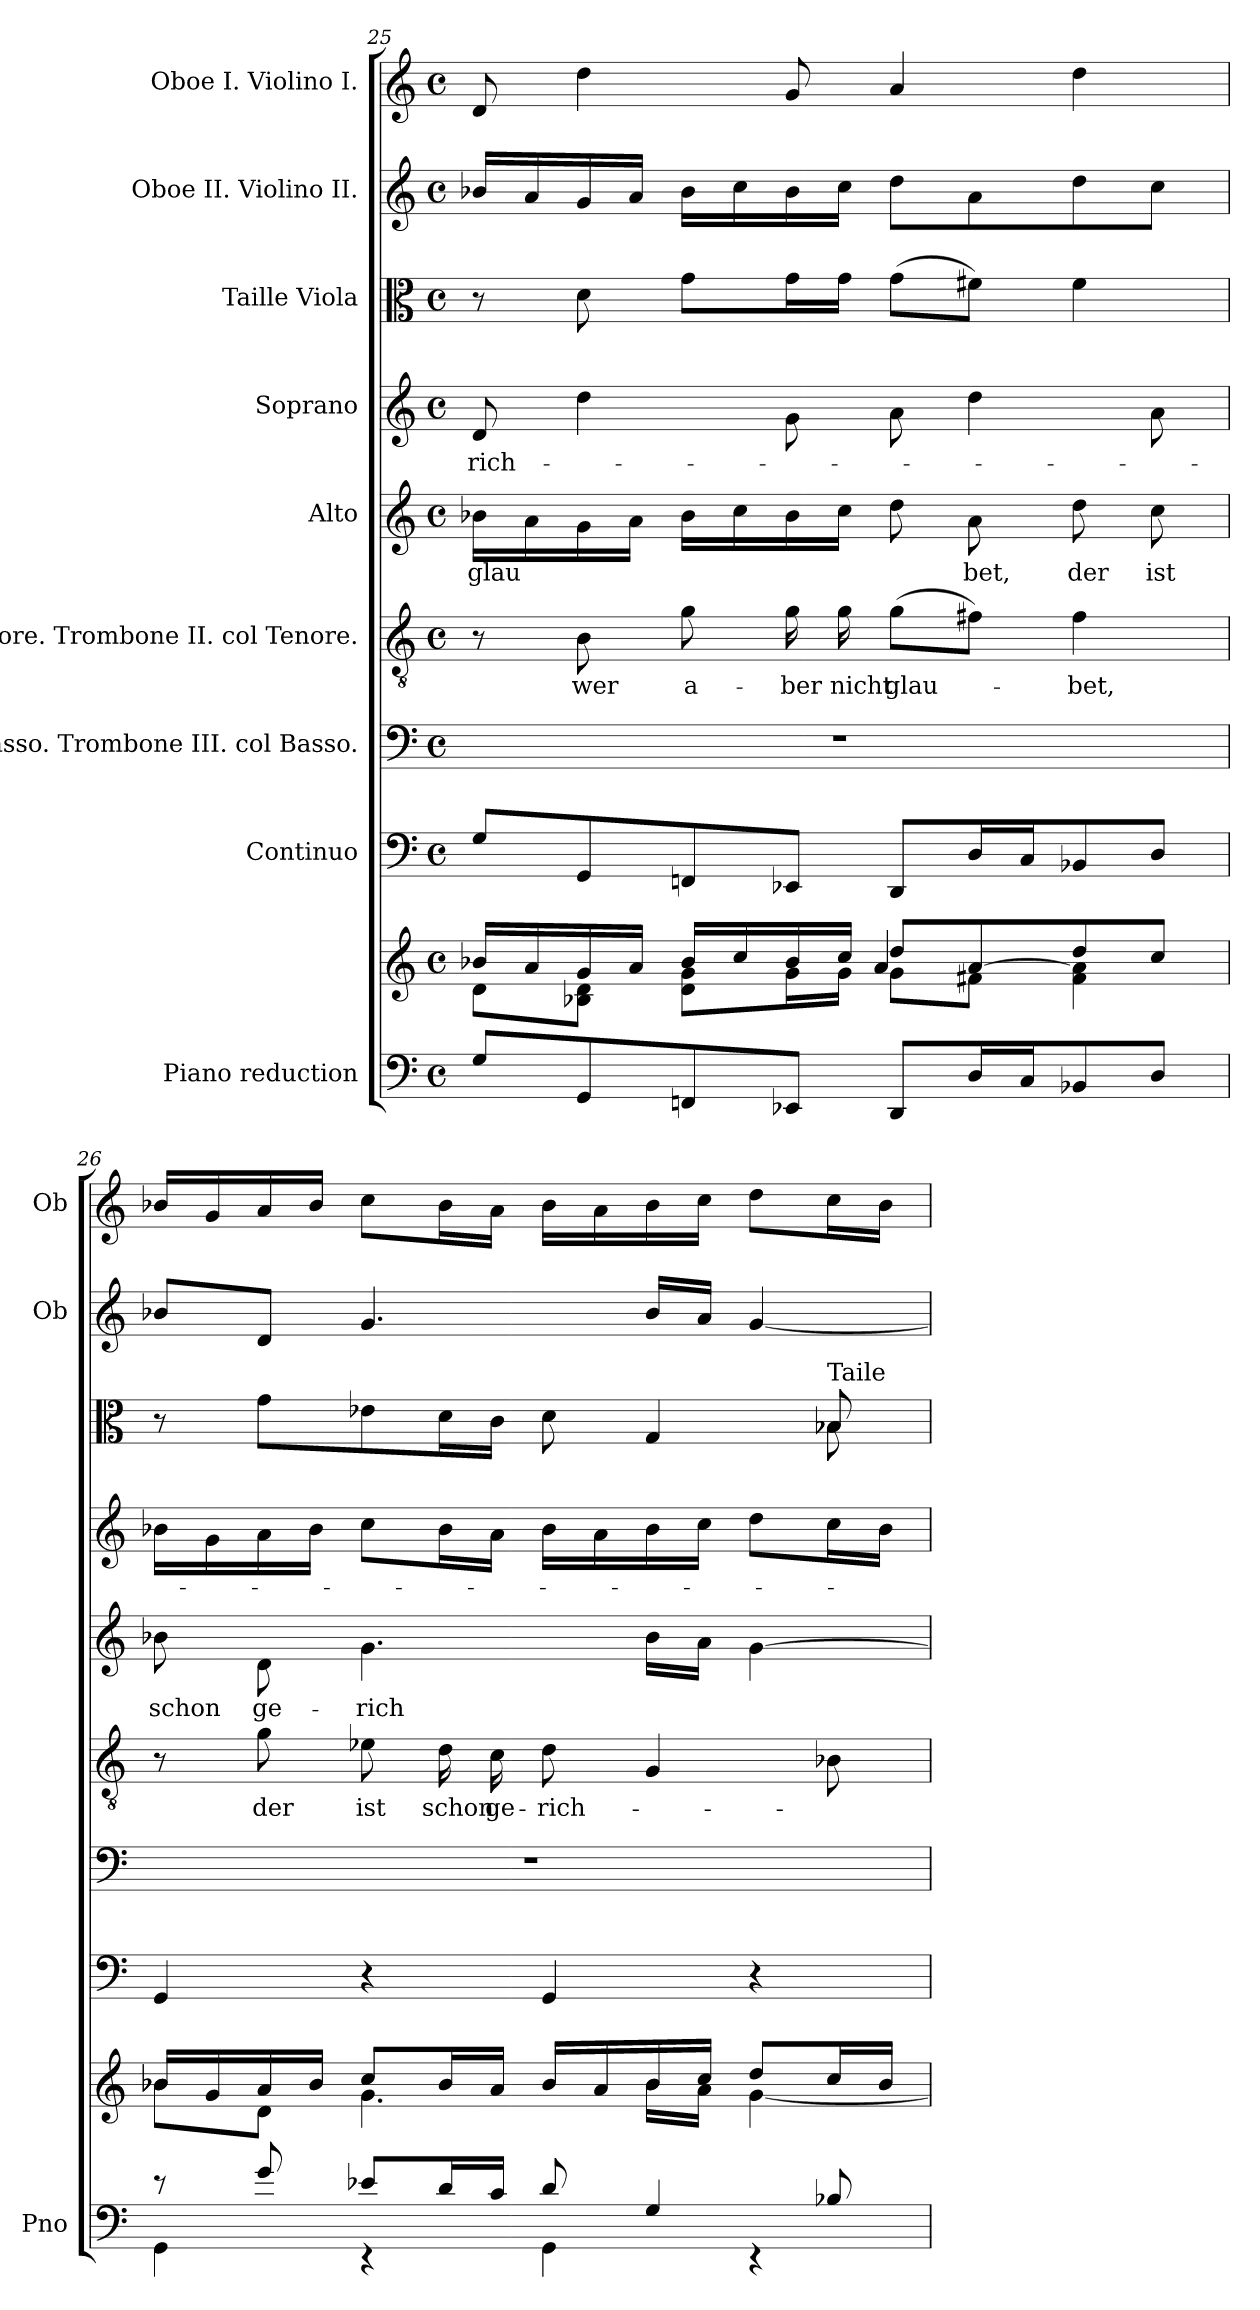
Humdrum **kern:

**kern	**kern	**kern	**kern	**kern	**text	**kern	**text	**kern	**text	**kern	**kern	**kern
*part9	*part9	*part8	*part7	*part6	*part6	*part5	*part5	*part4	*part4	*part3	*part2	*part1
*staff10	*staff9	*staff8	*staff7	*staff6	*staff6	*staff5	*staff5	*staff4	*staff4	*staff3	*staff2	*staff1
*I"Piano reduction	*	*I"Continuo	*I"Basso. Trombone III. col Basso.	*I"Tenore. Trombone II. col Tenore.	*	*I"Alto	*	*I"Soprano	*	*I"Taille Viola	*I"Oboe II. Violino II.	*I"Oboe I. Violino I.
*I'Pno	*	*	*	*	*	*	*	*	*	*	*I'Ob	*I'Ob
!!LO:PB:g=z
*clefF4	*clefG2	*clefF4	*clefF4	*clefGv2	*	*clefG2	*	*clefG2	*	*clefC3	*clefG2	*clefG2
*k[]	*k[]	*k[]	*k[]	*k[]	*	*k[]	*	*k[]	*	*k[]	*k[]	*k[]
*M4/4	*M4/4	*M4/4	*M4/4	*M4/4	*	*M4/4	*	*M4/4	*	*M4/4	*M4/4	*M4/4
*met(c)	*met(c)	*met(c)	*met(c)	*met(c)	*	*met(c)	*	*met(c)	*	*met(c)	*met(c)	*met(c)
=25	=25	=25	=25	=25	=25	=25	=25	=25	=25	=25	=25	=25
*	*^	*	*	*	*	*	*	*	*	*	*	*
*	*	*^	*	*	*	*	*	*	*	*	*	*	*
!	!	!	!	!	!	!	!	!	!LO:LY:b	!	!LO:LY:b	!	!	!
8G/L	16b-X/LL	8d\L	2ryy	8G/L	1r	8r	.	16b-X\LL	glau	8d/	-rich-	8r	16b-X/LL	8d/
.	16a/	.	.	.	.	.	.	16a\	.	.	.	.	16a/	.
!	!	!	!	!	!	!	!LO:LY:b	!	!	!	!	!	!	!
8GG/	16g/	8B-X\ 8d\J	.	8GG/	.	8B\	wer	16g\	.	4dd\	.	8d\	16g/	4dd\
.	16a/JJ	.	.	.	.	.	.	16a\JJ	.	.	.	.	16a/JJ	.
!	!	!	!	!	!	!	!LO:LY:b	!	!	!	!	!	!	!
8FFn/	16b-/LL	8d\ 8g\L	.	8FFn/	.	8g\	a-	16b-\LL	.	.	.	8g\L	16b-\LL	.
.	16cc/	.	.	.	.	.	.	16cc\	.	.	.	.	16cc\	.
!	!	!	!	!	!	!	!LO:LY:b	!	!	!	!	!	!	!
8EE-X/J	16b-/	16g\L	.	8EE-X/J	.	16g\	-ber	16b-\	.	8g\	.	16g\L	16b-\	8g/
!	!	!	!	!	!	!	!LO:LY:b	!	!	!	!	!	!	!
.	16cc/JJ	16g\JJ	.	.	.	16g\	nicht	16cc\JJ	.	.	.	16g\JJ	16cc\JJ	.
!	!	!	!	!	!	!	!LO:LY:b	!	!	!	!	!	!	!
8DD/L	8dd/L	8g\L	4a/	8DD/L	.	(>8g\L	glau-	8dd\	.	8a\	.	(>8g\L	8dd\L	4a/
!	!	!	!	!	!	!	!	!	!LO:LY:b	!	!	!	!	!
16D/L	[8a/	8f#X\J	.	16D/L	.	8f#X\J)	.	8a\	bet,	4dd\	.	8f#X\J)	8a\	.
16C/J	.	.	.	16C/J	.	.	.	.	.	.	.	.	.	.
!	!	!	!	!	!	!	!LO:LY:b	!	!LO:LY:b	!	!	!	!	!
8BB-X/	8dd/	4f#\ 4a\]	4ryy	8BB-X/	.	4f#\	-bet,	8dd\	der	.	.	4f#\	8dd\	4dd\
!	!	!	!	!	!	!	!	!	!LO:LY:b	!	!	!	!	!
8D/J	8cc/J	.	.	8D/J	.	.	.	8cc\	ist	8a\	.	.	8cc\J	.
*	*	*v	*v	*	*	*	*	*	*	*	*	*	*	*
=26	=26	=26	=26	=26	=26	=26	=26	=26	=26	=26	=26	=26	=26
*^	*	*	*	*	*	*	*	*	*	*	*	*	*
!	!	!	!	!	!	!	!	!	!LO:LY:b	!	!	!	!	!
*	*	*	*	*	*	*	*	*	*	*	*	*^	*	*
8r	4GG\	16b-X/LL	8b-\L	4GG/	1r	8r	.	8b-X\	schon	16b-X\LL	.	8r	8ryy	8b-X/L	16b-X/LL
.	.	16g/	.	.	.	.	.	.	.	16g\	.	.	.	.	16g/
!	!	!	!	!	!	!	!LO:LY:b	!	!LO:LY:b	!	!	!	!	!	!
8g/	.	16a/	8d\J	.	.	8g\	der	8d\	ge-	16a\	.	8g\L	8ryy	8d/J	16a/
.	.	16b-/JJ	.	.	.	.	.	.	.	16b-\JJ	.	.	.	.	16b-/JJ
!	!	!	!	!	!	!	!LO:LY:b	!	!LO:LY:b	!	!	!	!	!	!
8e-X/L	4r	8cc/L	4.g\	4r	.	8e-X\	ist	4.g\	-rich	8cc\L	.	8e-X\	4ryy	4.g/	8cc\L
!	!	!	!	!	!	!	!LO:LY:b	!	!	!	!	!	!	!	!
16d/L	.	16b-/L	.	.	.	16d\	schon	.	.	16b-\L	.	16d\L	.	.	16b-\L
!	!	!	!	!	!	!	!LO:LY:b	!	!	!	!	!	!	!	!
16c/JJ	.	16a/JJ	.	.	.	16c\	ge-	.	.	16a\JJ	.	16c\JJ	.	.	16a\JJ
!	!	!	!	!	!	!	!LO:LY:b	!	!	!	!	!	!	!	!
8d/	4GG\	16b-/LL	.	4GG/	.	8d\	-rich-	.	.	16b-\LL	.	8d\	4ryy	.	16b-\LL
.	.	16a/	.	.	.	.	.	.	.	16a\	.	.	.	.	16a\
4G/	.	16b-/	16b-\LL	.	.	4G/	.	16b-\LL	.	16b-\	.	4G/	.	16b-/LL	16b-\
.	.	16cc/JJ	16a\JJ	.	.	.	.	16a\JJ	.	16cc\JJ	.	.	.	16a/JJ	16cc\JJ
.	4r	8dd/L	[4g\	4r	.	.	.	[4g\	.	8dd\L	.	.	8ryy	[4g/	8dd\L
!	!	!	!	!	!	!	!	!	!	!	!	!LO:TX:a:t=Taile	!	!	!
8B-X/	.	16cc/L	.	.	.	8B-X\	.	.	.	16cc\L	.	8B-X!/	8B-\	.	16cc\L
.	.	16b-/JJ	.	.	.	.	.	.	.	16b-\JJ	.	.	.	.	16b-\JJ
*v	*v	*	*	*	*	*	*	*	*	*	*	*v	*v	*	*
*	*v	*v	*	*	*	*	*	*	*	*	*	*	*
=	=	=	=	=	=	=	=	=	=	=	=	=
*-	*-	*-	*-	*-	*-	*-	*-	*-	*-	*-	*-	*-
